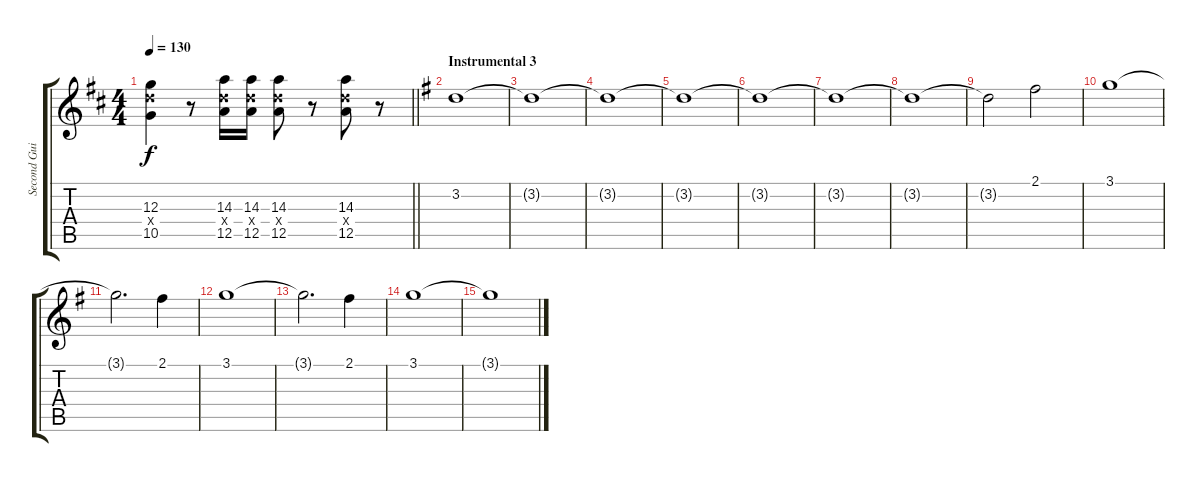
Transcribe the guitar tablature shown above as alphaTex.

\track ("Second Guitar - Simon Neil" "Second Gui") {instrument overdrivenguitar}
\staff {score tabs}
\tuning (E4 B3 G3 D3 A2 D2) {hide}
\ts (4 4)
\tempo 130
\clef g2
\barLineRight lightlight
\ks d
(12.3 12.4{x} 10.5).4{dy f} r.8 (14.3 12.4{x} 12.5).16 (14.3 12.4{x} 12.5).16 (14.3 12.4{x} 12.5).8 r.8 (14.3 12.4{x} 12.5).8 r.8 |
\section ("" "Instrumental 3")
\ks g
3.2.1{volume 8} |
3.2{t}.1 |
3.2{t}.1 |
3.2{t}.1 |
3.2{t}.1 |
3.2{t}.1 |
3.2{t}.1 |
3.2{t}.2 2.1.2 |
3.1.1 |
3.1{t}.2{d} 2.1.4 |
3.1.1 |
3.1{t}.2{d} 2.1.4 |
3.1.1 |
3.1{t}.1
